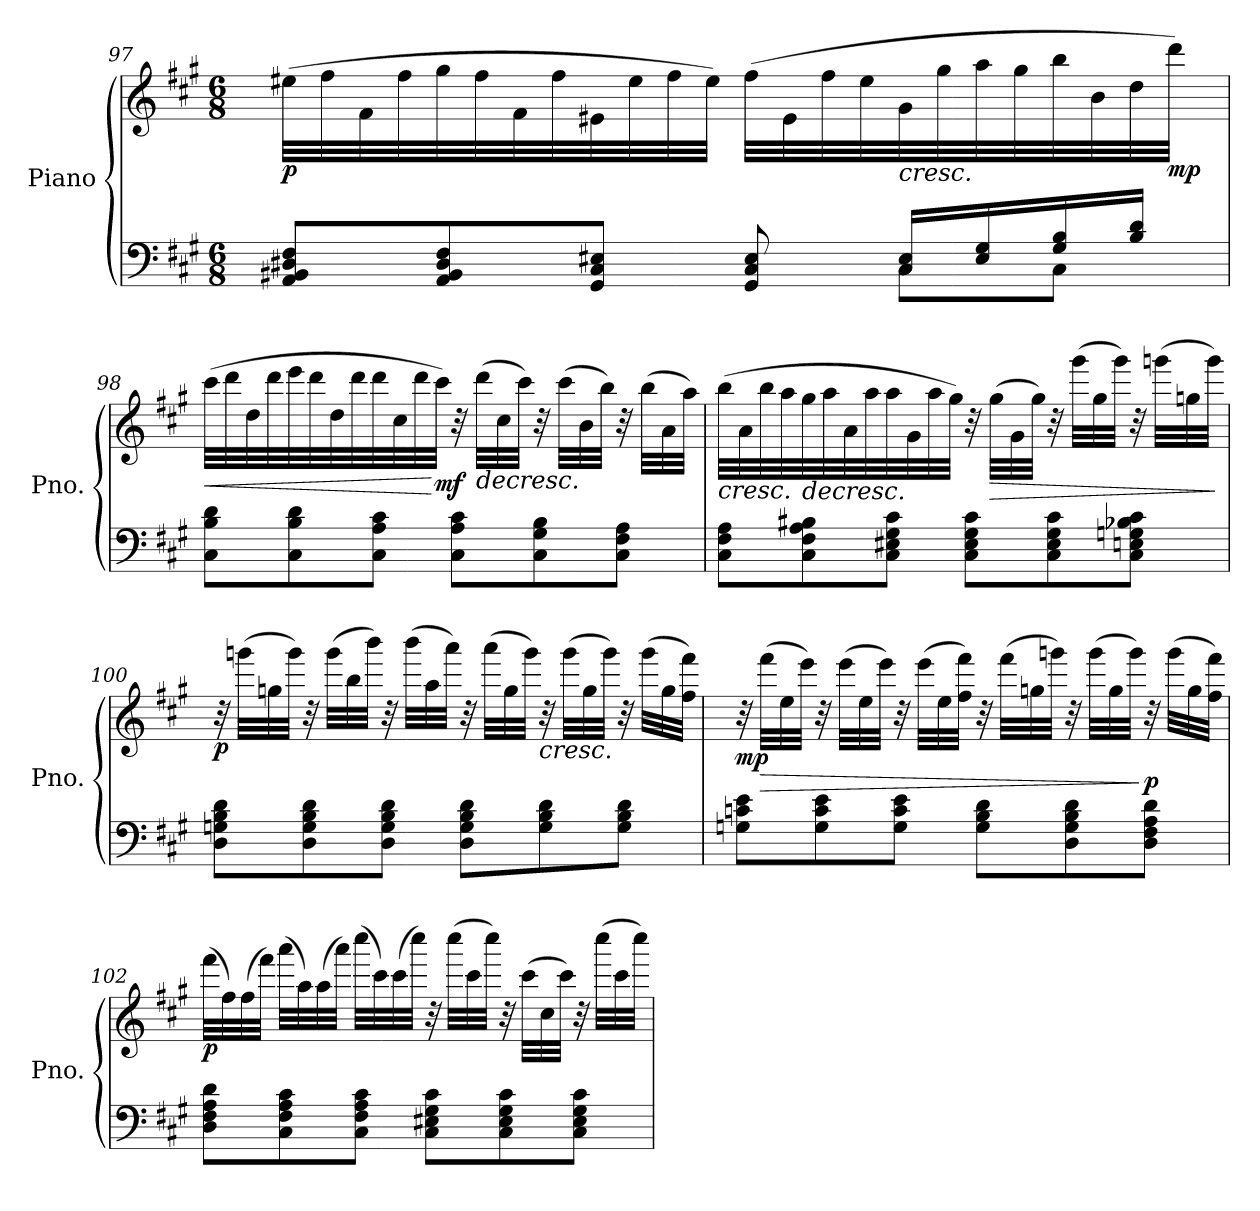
**kern	**kern	**dynam
*part1	*part1	*part1
*staff2	*staff1	*staff1/2
*I"Piano	*	*
*I'Pno.	*	*
!!LO:LB:g=z
*clefF4	*clefG2	*
*k[f#c#g#]	*k[f#c#g#]	*
*M6/8	*M6/8	*
=97	=97	=97
*^	*	*
!	!	!	!LO:DY:b
8AA/ 8BB#X/ 8D#X/ 8F#/L	2ryy	(>32ee#X\LLL	p
.	.	32ff#\	.
.	.	32f#\	.
.	.	32ff#\	.
8AA/ 8BB#/ 8D#/ 8F#/	.	32gg#\	.
.	.	32ff#\	.
.	.	32f#\	.
.	.	32ff#\	.
8GG#/ 8C#/ 8E#X/J	.	32e#X\	.
.	.	32ee#\	.
.	.	32ff#\	.
.	.	32ee#\JJJ)	.
8GG#/ 8C#/ 8E#/	.	(>32ff#\LLL	.
.	.	32e#\	.
.	.	32ff#\	.
.	.	32ee#\	.
*	*	*MM43	*
!	!	!	!LO:HP:b
8C#\L	16C#/ 16E#/LL	32g#\	<
.	.	32gg#\	.
.	16E#/ 16G#/	32aa\	.
.	.	32gg#\	.
8C#\J	16G#/ 16B/	32bb\	.
.	.	32b\	.
.	16B/ 16d/JJ	32dd\	.
!	!	!	!LO:DY:b
.	.	32ddd\JJJ)	mp
*v	*v	*	*
=98	=98	=98
*	*MM46	*
!	!	!LO:HP:b
8C#\ 8B\ 8d\L	(>32ccc#\LLL	<
.	32ddd\	.
.	32dd\	.
.	32ddd\	.
8C#\ 8B\ 8d\	32eee\	.
.	32ddd\	.
.	32dd\	.
.	32ddd\	.
8C#\ 8A\ 8c#\J	32ddd\	.
.	32cc#\	.
.	32ddd\	.
!	!	!LO:DY:n=1:b
.	32ccc#\JJJ)	[ mf
8C#\ 8A\ 8c#\L	32r	.
!	!	!LO:HP:b
.	(>32ddd\LLL	>
.	32cc#\	.
.	32ccc#\JJJ)	.
8C#\ 8G#\ 8B\	32r	.
.	(>32ccc#\LLL	.
.	32b\	.
.	32bb\JJJ)	.
8C#\ 8F#\ 8A\J	32r	.
.	(>32bb\LLL	.
.	32a\	.
.	32aa\JJJ)	.
.	.	[
!!LO:LB:g=z
=99	=99	=99
!	!	!LO:HP:b
8C#\ 8F#\ 8A\L	(>32bb\LLL	<
.	32a\	.
.	32bb\	.
.	32aa\	.
*	*MM46	*
!	!	!LO:HP:n=1:b
8C#\ 8F#\ 8A\ 8B#X\	32gg#\	] >
.	32aa\	.
.	32a\	.
.	32aa\	.
8C#\ 8E#X\ 8G#\ 8c#\J	32aa\	.
.	32g#\	.
.	32aa\	.
.	32gg#\JJJ)	.
*	*MM46	*
8C#\ 8E#\ 8G#\ 8c#\L	32r	[
!	!	!LO:HP:b
.	(>32gg#\LLL	>
.	32g#\	.
.	32gg#\JJJ)	.
8C#\ 8E#\ 8G#\ 8c#\	32r	.
.	(>32ggg#\LLL	.
.	32gg#\	.
.	32ggg#\JJJ)	.
8C#\ 8En\ 8Gn\ 8B-X\ 8c#\J	32r	.
.	(>32gggn\LLL	.
.	32ggn\	.
.	32ggg\JJJ)	.
.	.	]
!!LO:LB:g=z
=100	=100	=100
!	!	!LO:DY:b
8D\ 8Gn\ 8B\ 8d\L	32r	p
.	(>32gggn\LLL	.
.	32ggn\	.
.	32ggg\JJJ)	.
8D\ 8G\ 8B\ 8d\	32r	.
.	(>32ggg\LLL	.
.	32bb\	.
.	32bbb\JJJ)	.
8D\ 8G\ 8B\ 8d\J	32r	.
.	(>32bbb\LLL	.
.	32aa\	.
.	32aaa\JJJ)	.
8D\ 8G\ 8B\ 8d\L	32r	.
.	(>32aaa\LLL	.
.	32gg\	.
.	32ggg\JJJ)	.
!	!	!LO:HP:b
8G\ 8B\ 8d\	32r	<
.	(>32ggg\LLL	.
.	32gg\	.
.	32ggg\JJJ)	.
8G\ 8B\ 8d\J	32r	.
.	(>32ggg\LLL	.
.	32gg\	.
.	32ff#\ 32fff#\JJJ)	.
.	.	]
!!LO:PB:g=z
=101	=101	=101
!	!	!LO:DY:b
8Gn\ 8cn\ 8e\L	32r	mp
!	!	!LO:HP:b
.	(>32fff#\LLL	>
.	32ee\	.
.	32eee\JJJ)	.
8G\ 8c\ 8e\	32r	.
.	(>32eee\LLL	.
.	32ee\	.
.	32eee\JJJ)	.
8G\ 8c\ 8e\J	32r	.
.	(>32eee\LLL	.
.	32ee\	.
.	32ff#\ 32fff#\JJJ)	.
8G\ 8B\ 8d\L	32r	.
.	(>32fff#\LLL	.
.	32ggn\	.
.	32gggn\JJJ)	.
8D\ 8G\ 8B\ 8d\	32r	[
.	(>32ggg\LLL	.
.	32gg\	.
.	32ggg\JJJ)	.
!	!	!LO:DY:n=1:b
8D\ 8F#\ 8A\ 8d\J	32r	] p
.	(>32ggg\LLL	.
.	32gg\	.
.	32ff#\ 32fff#\JJJ)	.
!!LO:LB:g=z
=102	=102	=102
*	*MM46	*
!	!	!LO:DY:b
8D\ 8F#\ 8A\ 8d\L	(>32fff#\LLL	p
.	32ff#\)	.
.	(>32ff#\	.
.	32fff#\JJJ)	.
8C#\ 8F#\ 8A\ 8c#\	(>32aaa\LLL	.
.	32aa\)	.
.	(>32aa\	.
.	32aaa\JJJ)	.
8C#\ 8F#\ 8A\ 8c#\J	(>32cccc#\LLL	.
.	32ccc#\)	.
.	(>32ccc#\	.
.	32cccc#\JJJ)	.
8C#\ 8E#X\ 8G#\ 8c#\L	32r	.
.	(>32cccc#\LLL	.
.	32ccc#\	.
.	32cccc#\JJJ)	.
8C#\ 8E#\ 8G#\ 8c#\	32r	.
.	(>32ccc#\LLL	.
.	32cc#\	.
.	32ccc#\JJJ)	.
8C#\ 8E#\ 8G#\ 8c#\J	32r	.
.	(>32cccc#\LLL	.
.	32ccc#\	.
.	32cccc#\JJJ)	.
=	=	=
*-	*-	*-
